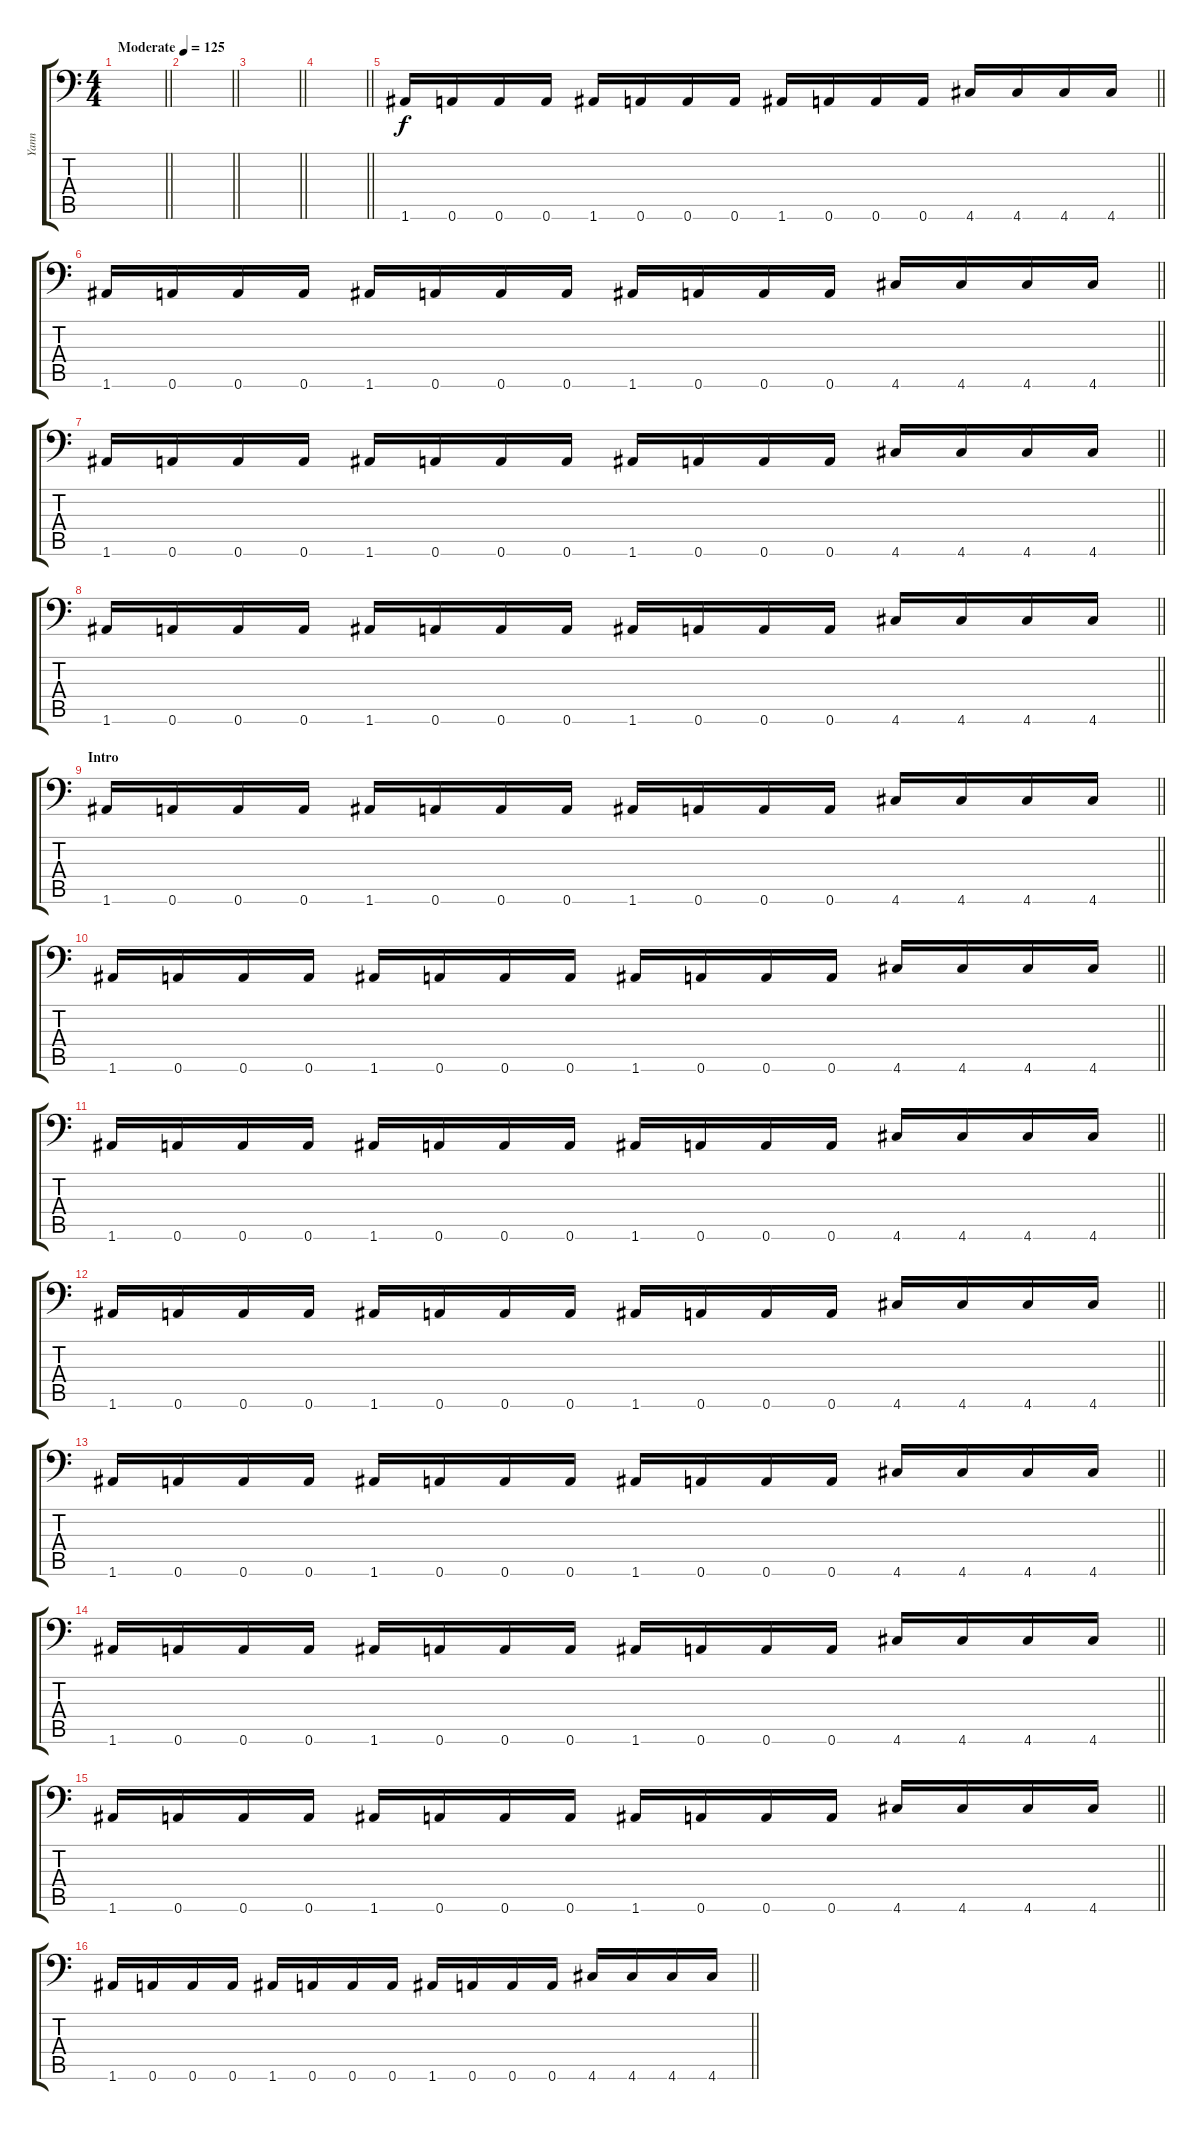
\track ("Yann" "Yann") {instrument distortionguitar}
\staff {score tabs}
\tuning (B3 Gb3 D3 A2 E2 A1) {hide}
\ts (4 4)
\tempo (125 "Moderate")
\clef f4
\barLineRight lightlight
\ks c
|
\barLineRight lightlight
|
\barLineRight lightlight
|
\barLineRight lightlight
|
\barLineRight lightlight
1.6.16 0.6.16 0.6.16 0.6.16 1.6.16 0.6.16 0.6.16 0.6.16 1.6.16 0.6.16 0.6.16 0.6.16 4.6.16 4.6.16 4.6.16 4.6.16 |
\barLineRight lightlight
1.6.16 0.6.16 0.6.16 0.6.16 1.6.16 0.6.16 0.6.16 0.6.16 1.6.16 0.6.16 0.6.16 0.6.16 4.6.16 4.6.16 4.6.16 4.6.16 |
\barLineRight lightlight
1.6.16 0.6.16 0.6.16 0.6.16 1.6.16 0.6.16 0.6.16 0.6.16 1.6.16 0.6.16 0.6.16 0.6.16 4.6.16 4.6.16 4.6.16 4.6.16 |
\barLineRight lightlight
1.6.16 0.6.16 0.6.16 0.6.16 1.6.16 0.6.16 0.6.16 0.6.16 1.6.16 0.6.16 0.6.16 0.6.16 4.6.16 4.6.16 4.6.16 4.6.16 |
\section ("" "Intro")
\barLineRight lightlight
1.6.16 0.6.16 0.6.16 0.6.16 1.6.16 0.6.16 0.6.16 0.6.16 1.6.16 0.6.16 0.6.16 0.6.16 4.6.16 4.6.16 4.6.16 4.6.16 |
\barLineRight lightlight
1.6.16 0.6.16 0.6.16 0.6.16 1.6.16 0.6.16 0.6.16 0.6.16 1.6.16 0.6.16 0.6.16 0.6.16 4.6.16 4.6.16 4.6.16 4.6.16 |
\barLineRight lightlight
1.6.16 0.6.16 0.6.16 0.6.16 1.6.16 0.6.16 0.6.16 0.6.16 1.6.16 0.6.16 0.6.16 0.6.16 4.6.16 4.6.16 4.6.16 4.6.16 |
\barLineRight lightlight
1.6.16 0.6.16 0.6.16 0.6.16 1.6.16 0.6.16 0.6.16 0.6.16 1.6.16 0.6.16 0.6.16 0.6.16 4.6.16 4.6.16 4.6.16 4.6.16 |
\barLineRight lightlight
1.6.16 0.6.16 0.6.16 0.6.16 1.6.16 0.6.16 0.6.16 0.6.16 1.6.16 0.6.16 0.6.16 0.6.16 4.6.16 4.6.16 4.6.16 4.6.16 |
\barLineRight lightlight
1.6.16 0.6.16 0.6.16 0.6.16 1.6.16 0.6.16 0.6.16 0.6.16 1.6.16 0.6.16 0.6.16 0.6.16 4.6.16 4.6.16 4.6.16 4.6.16 |
\barLineRight lightlight
1.6.16 0.6.16 0.6.16 0.6.16 1.6.16 0.6.16 0.6.16 0.6.16 1.6.16 0.6.16 0.6.16 0.6.16 4.6.16 4.6.16 4.6.16 4.6.16 |
\barLineRight lightlight
1.6.16 0.6.16 0.6.16 0.6.16 1.6.16 0.6.16 0.6.16 0.6.16 1.6.16 0.6.16 0.6.16 0.6.16 4.6.16 4.6.16 4.6.16 4.6.16
